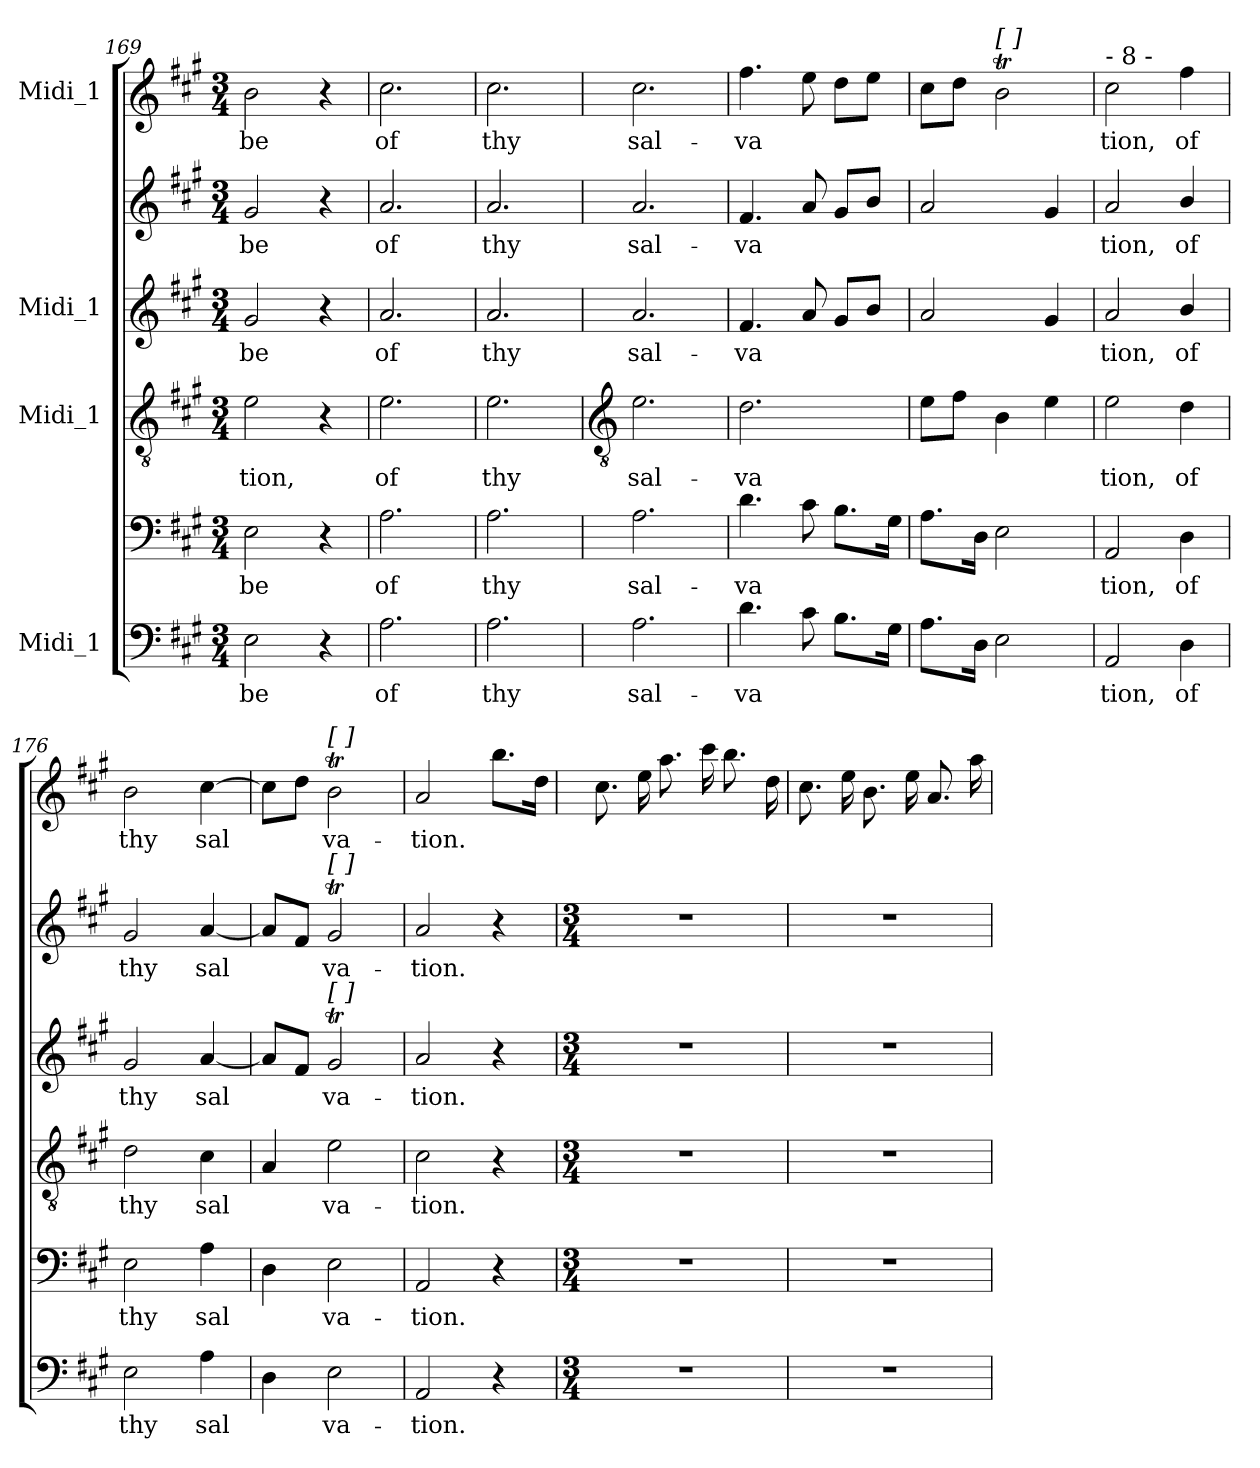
**kern	**text	**kern	**text	**kern	**text	**kern	**text	**kern	**text	**kern	**text
*part4	*part4	*part4	*part4	*part3	*part3	*part2	*part2	*part2	*part2	*part1	*part1
*staff6	*staff6	*staff5	*staff5	*staff4	*staff4	*staff3	*staff3	*staff2	*staff2	*staff1	*staff1
*I"Midi_1	*	*	*	*I"Midi_1	*	*I"Midi_1	*	*	*	*I"Midi_1	*
*	*	*clefF4	*	*clefGv2	*	*clefG2	*	*clefG2	*	*clefG2	*
*k[f#c#g#]	*	*k[f#c#g#]	*	*k[f#c#g#]	*	*k[f#c#g#]	*	*k[f#c#g#]	*	*k[f#c#g#]	*
*A:	*	*A:	*	*A:	*	*A:	*	*A:	*	*A:	*
*M3/4	*	*M3/4	*	*M3/4	*	*M3/4	*	*M3/4	*	*M3/4	*
=169	=169	=169	=169	=169	=169	=169	=169	=169	=169	=169	=169
!	!LO:LY:b	!	!LO:LY:b	!	!LO:LY:b	!	!LO:LY:b	!	!LO:LY:b	!	!LO:LY:b
2E	be	2E	be	2e	tion,	2g#	be	2g#	be	2b	be
4r	.	4r	.	4r	.	4r	.	4r	.	4r	.
=170	=170	=170	=170	=170	=170	=170	=170	=170	=170	=170	=170
!	!LO:LY:b	!	!LO:LY:b	!	!LO:LY:b	!	!LO:LY:b	!	!LO:LY:b	!	!LO:LY:b
2.A	of	2.A	of	2.e	of	2.a	of	2.a	of	2.cc#	of
=171	=171	=171	=171	=171	=171	=171	=171	=171	=171	=171	=171
!	!LO:LY:b	!	!LO:LY:b	!	!LO:LY:b	!	!LO:LY:b	!	!LO:LY:b	!	!LO:LY:b
2.A	thy	2.A	thy	2.e	thy	2.a	thy	2.a	thy	2.cc#	thy
!!LO:LB:g=z
=172	=172	=172	=172	=172	=172	=172	=172	=172	=172	=172	=172
*	*	*	*	*clefGv2	*	*	*	*	*	*	*
!	!LO:LY:b	!	!LO:LY:b	!	!LO:LY:b	!	!LO:LY:b	!	!LO:LY:b	!	!LO:LY:b
2.A	sal-	2.A	sal-	2.e	sal-	2.a	sal-	2.a	sal-	2.cc#	sal-
=173	=173	=173	=173	=173	=173	=173	=173	=173	=173	=173	=173
!	!LO:LY:b	!	!LO:LY:b	!	!LO:LY:b	!	!LO:LY:b	!	!LO:LY:b	!	!LO:LY:b
4.d	-va	4.d	-va	2.d	-va	4.f#	-va	4.f#	-va	4.ff#	-va
8c#	.	8c#	.	.	.	8a	.	8a	.	8ee	.
8.BL	.	8.BL	.	.	.	8g#L	.	8g#L	.	8ddL	.
.	.	.	.	.	.	8bJ	.	8bJ	.	8eeJ	.
16G#J	.	16G#J	.	.	.	.	.	.	.	.	.
=174	=174	=174	=174	=174	=174	=174	=174	=174	=174	=174	=174
8.AL	.	8.AL	.	8eL	.	2a	.	2a	.	8cc#L	.
.	.	.	.	8f#J	.	.	.	.	.	8ddJ	.
16DJ	.	16DJ	.	.	.	.	.	.	.	.	.
!	!	!	!	!	!	!	!	!	!	!LO:TX:a:t=[   ]	!
2E	.	2E	.	4B	.	.	.	.	.	2bT	.
.	.	.	.	4e	.	4g#	.	4g#	.	.	.
=175	=175	=175	=175	=175	=175	=175	=175	=175	=175	=175	=175
!	!	!	!	!	!	!	!	!	!	!LO:TX:a:t=- 8 -	!
!	!LO:LY:b	!	!LO:LY:b	!	!LO:LY:b	!	!LO:LY:b	!	!LO:LY:b	!	!LO:LY:b
2AA	tion,	2AA	tion,	2e	tion,	2a	tion,	2a	tion,	2cc#	tion,
!	!LO:LY:b	!	!LO:LY:b	!	!LO:LY:b	!	!LO:LY:b	!	!LO:LY:b	!	!LO:LY:b
4D	of	4D	of	4d	of	4b/	of	4b/	of	4ff#	of
=176	=176	=176	=176	=176	=176	=176	=176	=176	=176	=176	=176
!	!LO:LY:b	!	!LO:LY:b	!	!LO:LY:b	!	!LO:LY:b	!	!LO:LY:b	!	!LO:LY:b
2E	thy	2E	thy	2d	thy	2g#	thy	2g#	thy	2b	thy
!	!LO:LY:b	!	!LO:LY:b	!	!LO:LY:b	!	!LO:LY:b	!	!LO:LY:b	!	!LO:LY:b
4A	sal	4A	sal	4c#	sal	[4a	sal	[4a	sal	[4cc#	sal
=177	=177	=177	=177	=177	=177	=177	=177	=177	=177	=177	=177
4D	.	4D	.	4A	.	8aL]	.	8aL]	.	8cc#L]	.
.	.	.	.	.	.	8f#J	.	8f#J	.	8ddJ	.
!	!	!	!	!	!	!	!	!	!	!LO:TX:a:t=[   ]	!
!	!	!	!	!	!	!	!	!LO:TX:a:t=[   ]	!	!	!
!	!	!	!	!	!	!LO:TX:a:t=[   ]	!	!	!	!	!
!	!LO:LY:b	!	!LO:LY:b	!	!LO:LY:b	!	!LO:LY:b	!	!LO:LY:b	!	!LO:LY:b
2E	va-	2E	va-	2e	va-	2g#t	va-	2g#t	va-	2bT	va-
=178	=178	=178	=178	=178	=178	=178	=178	=178	=178	=178	=178
!	!LO:LY:b	!	!LO:LY:b	!	!LO:LY:b	!	!LO:LY:b	!	!LO:LY:b	!	!LO:LY:b
2AA	-tion.	2AA	-tion.	2c#	-tion.	2a	-tion.	2a	-tion.	2a	-tion.
4r	.	4r	.	4r	.	4r	.	4r	.	8.bbL	.
.	.	.	.	.	.	.	.	.	.	16ddJ	.
!!LO:LB:g=z
=179	=179	=179	=179	=179	=179	=179	=179	=179	=179	=179	=179
*M3/4	*	*M3/4	*	*M3/4	*	*M3/4	*	*M3/4	*	*	*
2.r	.	2.r	.	2.r	.	2.r	.	2.r	.	8.cc#L	.
.	.	.	.	.	.	.	.	.	.	16eeL	.
.	.	.	.	.	.	.	.	.	.	8.aa	.
.	.	.	.	.	.	.	.	.	.	16ccc#L	.
.	.	.	.	.	.	.	.	.	.	8.bb	.
.	.	.	.	.	.	.	.	.	.	16ddJ	.
=180	=180	=180	=180	=180	=180	=180	=180	=180	=180	=180	=180
2.r	.	2.r	.	2.r	.	2.r	.	2.r	.	8.cc#L	.
.	.	.	.	.	.	.	.	.	.	16eeL	.
.	.	.	.	.	.	.	.	.	.	8.b	.
.	.	.	.	.	.	.	.	.	.	16eeL	.
.	.	.	.	.	.	.	.	.	.	8.a	.
.	.	.	.	.	.	.	.	.	.	16aaJ	.
=	=	=	=	=	=	=	=	=	=	=	=
*-	*-	*-	*-	*-	*-	*-	*-	*-	*-	*-	*-
